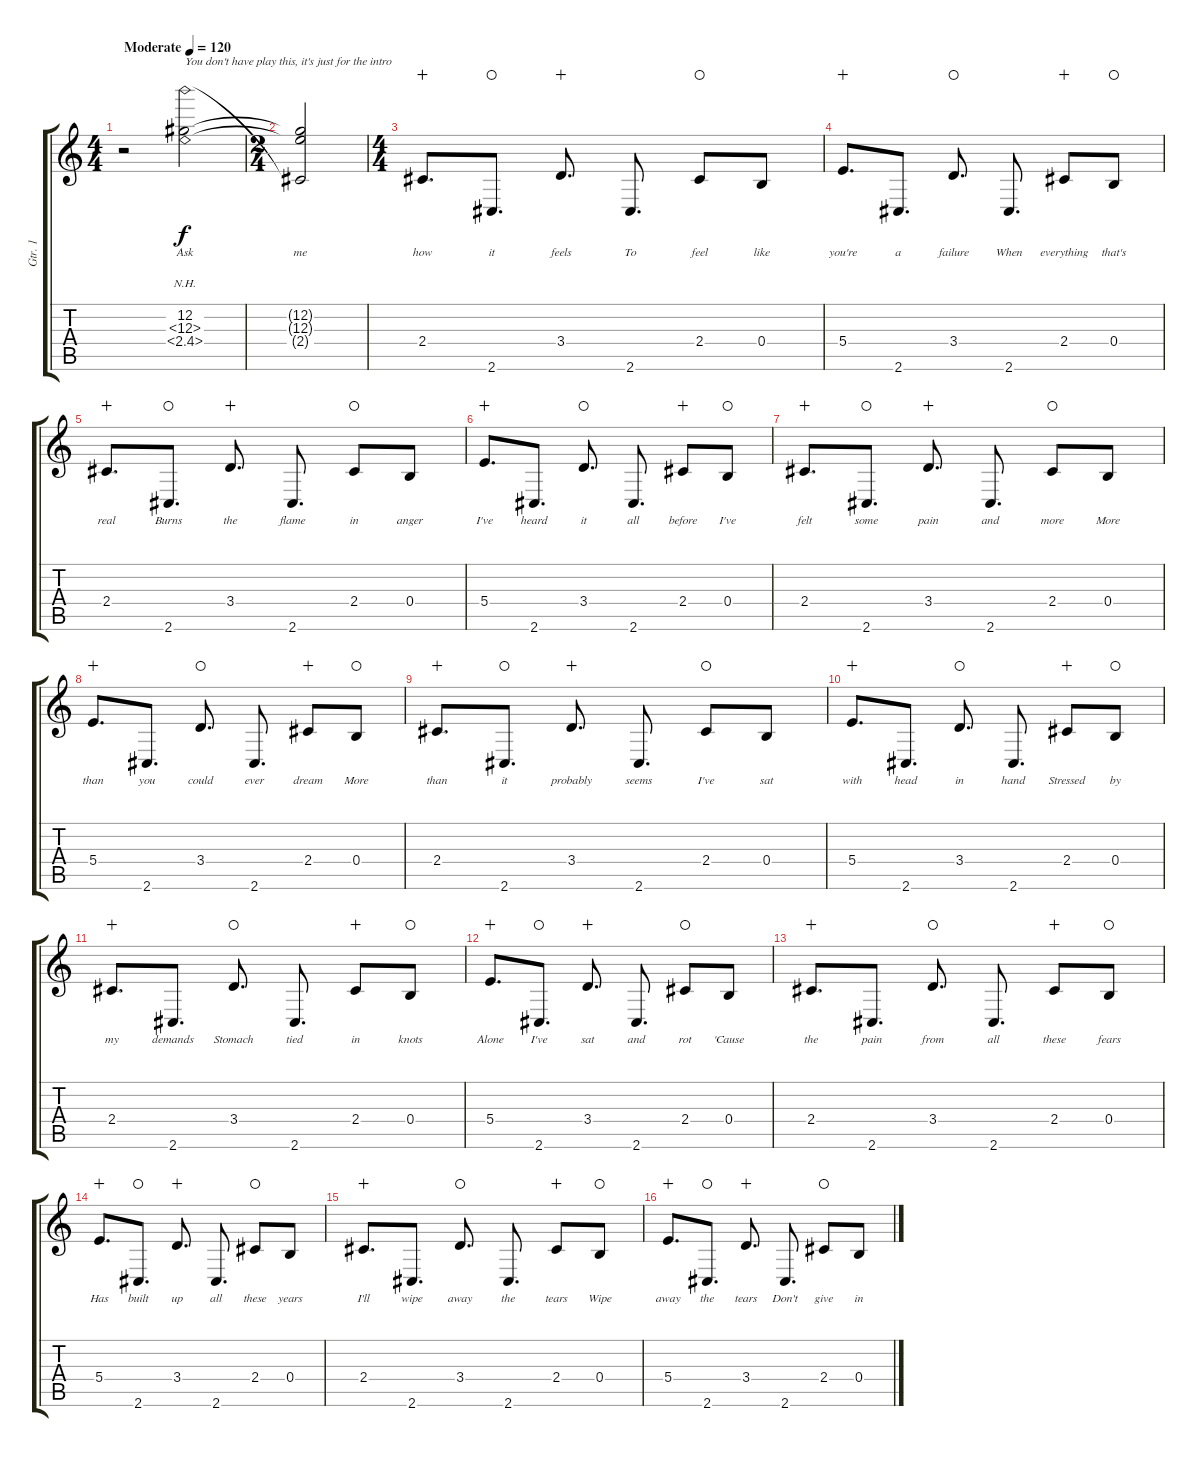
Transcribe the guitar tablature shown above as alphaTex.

\track ("Gtr. 1" "Gtr. 1") {instrument distortionguitar}
\staff {score tabs}
\tuning (Db4 Ab3 E3 B2 Gb2 B1) {hide}
\ts (4 4)
\tempo (120 "Moderate")
\clef g2
\ks c
r.2{dy f volume 0 instrument distortionguitar} (12.2 12.3{nh} 2.4{nh}).2{txt "You don't have play this, it's just for the intro" lyrics (0 "Ask") lyrics (1 "") lyrics (2 "") lyrics (3 "") lyrics (4 "") volume 9} |
\ts (2 4)
(12.2{t} 12.3{t} 2.4{t}).2{lyrics (0 "me") lyrics (1 "") lyrics (2 "") lyrics (3 "") lyrics (4 "") volume 13} |
\ts (4 4)
2.4.8{d lyrics (0 "how") lyrics (1 "") lyrics (2 "") lyrics (3 "") lyrics (4 "") volume 13 wahc} 2.6.8{d lyrics (0 "it") lyrics (1 "") lyrics (2 "") lyrics (3 "") lyrics (4 "") waho} 3.4.8{d lyrics (0 "feels") lyrics (1 "") lyrics (2 "") lyrics (3 "") lyrics (4 "") wahc} 2.6.8{d lyrics (0 "To") lyrics (1 "") lyrics (2 "") lyrics (3 "") lyrics (4 "")} 2.4.8{lyrics (0 "feel") lyrics (1 "") lyrics (2 "") lyrics (3 "") lyrics (4 "") waho} 0.4.8{lyrics (0 "like") lyrics (1 "") lyrics (2 "") lyrics (3 "") lyrics (4 "")} |
5.4.8{d lyrics (0 "you're") lyrics (1 "") lyrics (2 "") lyrics (3 "") lyrics (4 "") wahc} 2.6.8{d lyrics (0 "a") lyrics (1 "") lyrics (2 "") lyrics (3 "") lyrics (4 "")} 3.4.8{d lyrics (0 "failure") lyrics (1 "") lyrics (2 "") lyrics (3 "") lyrics (4 "") waho} 2.6.8{d lyrics (0 "When") lyrics (1 "") lyrics (2 "") lyrics (3 "") lyrics (4 "")} 2.4.8{lyrics (0 "everything") lyrics (1 "") lyrics (2 "") lyrics (3 "") lyrics (4 "") wahc} 0.4.8{lyrics (0 "that's") lyrics (1 "") lyrics (2 "") lyrics (3 "") lyrics (4 "") waho} |
2.4.8{d lyrics (0 "real") lyrics (1 "") lyrics (2 "") lyrics (3 "") lyrics (4 "") wahc} 2.6.8{d lyrics (0 "Burns") lyrics (1 "") lyrics (2 "") lyrics (3 "") lyrics (4 "") waho} 3.4.8{d lyrics (0 "the") lyrics (1 "") lyrics (2 "") lyrics (3 "") lyrics (4 "") wahc} 2.6.8{d lyrics (0 "flame") lyrics (1 "") lyrics (2 "") lyrics (3 "") lyrics (4 "")} 2.4.8{lyrics (0 "in") lyrics (1 "") lyrics (2 "") lyrics (3 "") lyrics (4 "") waho} 0.4.8{lyrics (0 "anger") lyrics (1 "") lyrics (2 "") lyrics (3 "") lyrics (4 "")} |
5.4.8{d lyrics (0 "I've") lyrics (1 "") lyrics (2 "") lyrics (3 "") lyrics (4 "") wahc} 2.6.8{d lyrics (0 "heard") lyrics (1 "") lyrics (2 "") lyrics (3 "") lyrics (4 "")} 3.4.8{d lyrics (0 "it") lyrics (1 "") lyrics (2 "") lyrics (3 "") lyrics (4 "") waho} 2.6.8{d lyrics (0 "all") lyrics (1 "") lyrics (2 "") lyrics (3 "") lyrics (4 "")} 2.4.8{lyrics (0 "before") lyrics (1 "") lyrics (2 "") lyrics (3 "") lyrics (4 "") wahc} 0.4.8{lyrics (0 "I've") lyrics (1 "") lyrics (2 "") lyrics (3 "") lyrics (4 "") waho} |
2.4.8{d lyrics (0 "felt") lyrics (1 "") lyrics (2 "") lyrics (3 "") lyrics (4 "") volume 13 wahc} 2.6.8{d lyrics (0 "some") lyrics (1 "") lyrics (2 "") lyrics (3 "") lyrics (4 "") waho} 3.4.8{d lyrics (0 "pain") lyrics (1 "") lyrics (2 "") lyrics (3 "") lyrics (4 "") wahc} 2.6.8{d lyrics (0 "and") lyrics (1 "") lyrics (2 "") lyrics (3 "") lyrics (4 "")} 2.4.8{lyrics (0 "more") lyrics (1 "") lyrics (2 "") lyrics (3 "") lyrics (4 "") waho} 0.4.8{lyrics (0 "More") lyrics (1 "") lyrics (2 "") lyrics (3 "") lyrics (4 "")} |
5.4.8{d lyrics (0 "than") lyrics (1 "") lyrics (2 "") lyrics (3 "") lyrics (4 "") wahc} 2.6.8{d lyrics (0 "you") lyrics (1 "") lyrics (2 "") lyrics (3 "") lyrics (4 "")} 3.4.8{d lyrics (0 "could") lyrics (1 "") lyrics (2 "") lyrics (3 "") lyrics (4 "") waho} 2.6.8{d lyrics (0 "ever") lyrics (1 "") lyrics (2 "") lyrics (3 "") lyrics (4 "")} 2.4.8{lyrics (0 "dream") lyrics (1 "") lyrics (2 "") lyrics (3 "") lyrics (4 "") wahc} 0.4.8{lyrics (0 "More") lyrics (1 "") lyrics (2 "") lyrics (3 "") lyrics (4 "") waho} |
2.4.8{d lyrics (0 "than") lyrics (1 "") lyrics (2 "") lyrics (3 "") lyrics (4 "") wahc} 2.6.8{d lyrics (0 "it") lyrics (1 "") lyrics (2 "") lyrics (3 "") lyrics (4 "") waho} 3.4.8{d lyrics (0 "probably") lyrics (1 "") lyrics (2 "") lyrics (3 "") lyrics (4 "") wahc} 2.6.8{d lyrics (0 "seems") lyrics (1 "") lyrics (2 "") lyrics (3 "") lyrics (4 "")} 2.4.8{lyrics (0 "I've") lyrics (1 "") lyrics (2 "") lyrics (3 "") lyrics (4 "") waho} 0.4.8{lyrics (0 "sat") lyrics (1 "") lyrics (2 "") lyrics (3 "") lyrics (4 "")} |
5.4.8{d lyrics (0 "with") lyrics (1 "") lyrics (2 "") lyrics (3 "") lyrics (4 "") wahc} 2.6.8{d lyrics (0 "head") lyrics (1 "") lyrics (2 "") lyrics (3 "") lyrics (4 "")} 3.4.8{d lyrics (0 "in") lyrics (1 "") lyrics (2 "") lyrics (3 "") lyrics (4 "") waho} 2.6.8{d lyrics (0 "hand") lyrics (1 "") lyrics (2 "") lyrics (3 "") lyrics (4 "")} 2.4.8{lyrics (0 "Stressed") lyrics (1 "") lyrics (2 "") lyrics (3 "") lyrics (4 "") wahc} 0.4.8{lyrics (0 "by") lyrics (1 "") lyrics (2 "") lyrics (3 "") lyrics (4 "") waho} |
2.4.8{d lyrics (0 "my") lyrics (1 "") lyrics (2 "") lyrics (3 "") lyrics (4 "") wahc} 2.6.8{d lyrics (0 "demands") lyrics (1 "") lyrics (2 "") lyrics (3 "") lyrics (4 "")} 3.4.8{d lyrics (0 "Stomach") lyrics (1 "") lyrics (2 "") lyrics (3 "") lyrics (4 "") waho} 2.6.8{d lyrics (0 "tied") lyrics (1 "") lyrics (2 "") lyrics (3 "") lyrics (4 "")} 2.4.8{lyrics (0 "in") lyrics (1 "") lyrics (2 "") lyrics (3 "") lyrics (4 "") wahc} 0.4.8{lyrics (0 "knots") lyrics (1 "") lyrics (2 "") lyrics (3 "") lyrics (4 "") waho} |
5.4.8{d lyrics (0 "Alone") lyrics (1 "") lyrics (2 "") lyrics (3 "") lyrics (4 "") volume 13 wahc} 2.6.8{d lyrics (0 "I've") lyrics (1 "") lyrics (2 "") lyrics (3 "") lyrics (4 "") waho} 3.4.8{d lyrics (0 "sat") lyrics (1 "") lyrics (2 "") lyrics (3 "") lyrics (4 "") wahc} 2.6.8{d lyrics (0 "and") lyrics (1 "") lyrics (2 "") lyrics (3 "") lyrics (4 "")} 2.4.8{lyrics (0 "rot") lyrics (1 "") lyrics (2 "") lyrics (3 "") lyrics (4 "") waho} 0.4.8{lyrics (0 "'Cause") lyrics (1 "") lyrics (2 "") lyrics (3 "") lyrics (4 "")} |
2.4.8{d lyrics (0 "the") lyrics (1 "") lyrics (2 "") lyrics (3 "") lyrics (4 "") wahc} 2.6.8{d lyrics (0 "pain") lyrics (1 "") lyrics (2 "") lyrics (3 "") lyrics (4 "")} 3.4.8{d lyrics (0 "from") lyrics (1 "") lyrics (2 "") lyrics (3 "") lyrics (4 "") waho} 2.6.8{d lyrics (0 "all") lyrics (1 "") lyrics (2 "") lyrics (3 "") lyrics (4 "")} 2.4.8{lyrics (0 "these") lyrics (1 "") lyrics (2 "") lyrics (3 "") lyrics (4 "") wahc} 0.4.8{lyrics (0 "fears") lyrics (1 "") lyrics (2 "") lyrics (3 "") lyrics (4 "") waho} |
5.4.8{d lyrics (0 "Has") lyrics (1 "") lyrics (2 "") lyrics (3 "") lyrics (4 "") wahc} 2.6.8{d lyrics (0 "built") lyrics (1 "") lyrics (2 "") lyrics (3 "") lyrics (4 "") waho} 3.4.8{d lyrics (0 "up") lyrics (1 "") lyrics (2 "") lyrics (3 "") lyrics (4 "") wahc} 2.6.8{d lyrics (0 "all") lyrics (1 "") lyrics (2 "") lyrics (3 "") lyrics (4 "")} 2.4.8{lyrics (0 "these") lyrics (1 "") lyrics (2 "") lyrics (3 "") lyrics (4 "") waho} 0.4.8{lyrics (0 "years") lyrics (1 "") lyrics (2 "") lyrics (3 "") lyrics (4 "")} |
2.4.8{d lyrics (0 "I'll") lyrics (1 "") lyrics (2 "") lyrics (3 "") lyrics (4 "") wahc} 2.6.8{d lyrics (0 "wipe") lyrics (1 "") lyrics (2 "") lyrics (3 "") lyrics (4 "")} 3.4.8{d lyrics (0 "away") lyrics (1 "") lyrics (2 "") lyrics (3 "") lyrics (4 "") waho} 2.6.8{d lyrics (0 "the") lyrics (1 "") lyrics (2 "") lyrics (3 "") lyrics (4 "")} 2.4.8{lyrics (0 "tears") lyrics (1 "") lyrics (2 "") lyrics (3 "") lyrics (4 "") wahc} 0.4.8{lyrics (0 "Wipe") lyrics (1 "") lyrics (2 "") lyrics (3 "") lyrics (4 "") waho} |
5.4.8{d lyrics (0 "away") lyrics (1 "") lyrics (2 "") lyrics (3 "") lyrics (4 "") wahc} 2.6.8{d lyrics (0 "the") lyrics (1 "") lyrics (2 "") lyrics (3 "") lyrics (4 "") waho} 3.4.8{d lyrics (0 "tears") lyrics (1 "") lyrics (2 "") lyrics (3 "") lyrics (4 "") wahc} 2.6.8{d lyrics (0 "Don't") lyrics (1 "") lyrics (2 "") lyrics (3 "") lyrics (4 "")} 2.4.8{lyrics (0 "give") lyrics (1 "") lyrics (2 "") lyrics (3 "") lyrics (4 "") waho} 0.4.8{lyrics (0 "in") lyrics (1 "") lyrics (2 "") lyrics (3 "") lyrics (4 "")}
